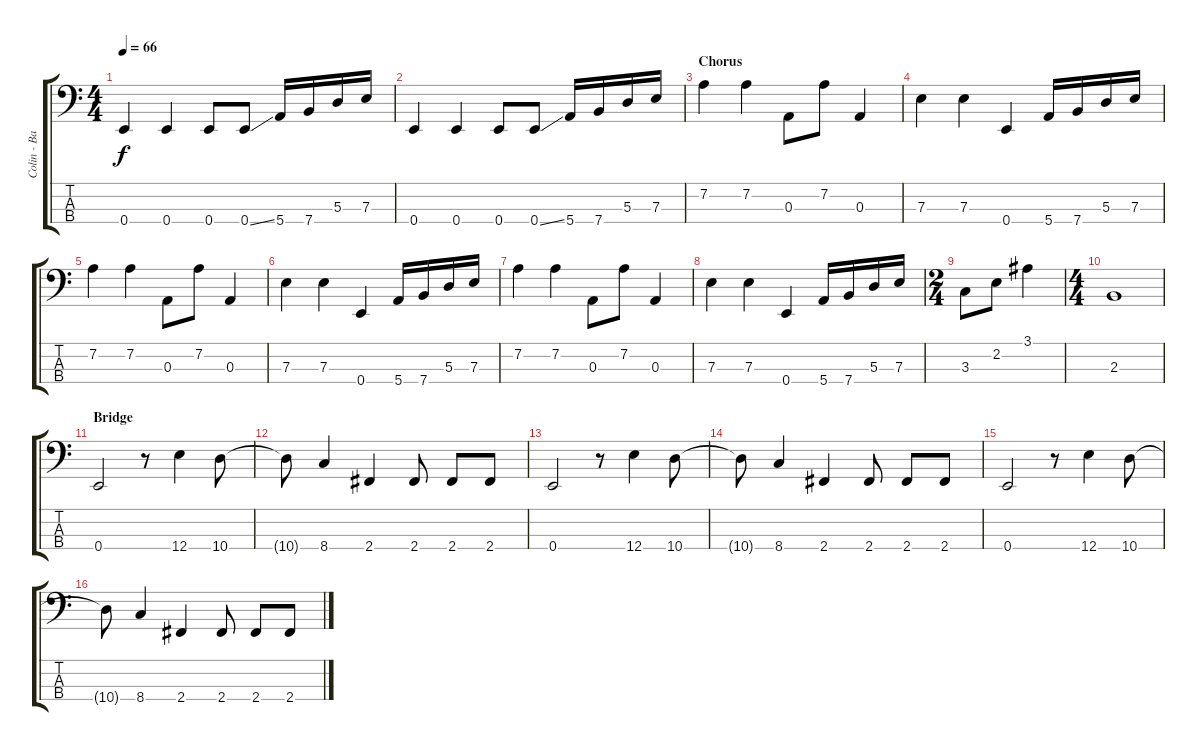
\track ("Colin - Bass" "Colin - Ba") {instrument electricbassfinger}
\staff {score tabs}
\tuning (G2 D2 A1 E1) {hide}
\ts (4 4)
\tempo 66
\clef f4
\ks c
0.4.4{dy f} 0.4.4 0.4.8 0.4{ss}.8 5.4.16 7.4.16 5.3.16 7.3.16 |
0.4.4 0.4.4 0.4.8 0.4{ss}.8 5.4.16 7.4.16 5.3.16 7.3.16 |
\section ("" "Chorus")
7.2.4 7.2.4 0.3.8 7.2.8 0.3.4 |
7.3.4 7.3.4 0.4.4 5.4.16 7.4.16 5.3.16 7.3.16 |
7.2.4 7.2.4 0.3.8 7.2.8 0.3.4 |
7.3.4 7.3.4 0.4.4 5.4.16 7.4.16 5.3.16 7.3.16 |
7.2.4 7.2.4 0.3.8 7.2.8 0.3.4 |
7.3.4 7.3.4 0.4.4 5.4.16 7.4.16 5.3.16 7.3.16 |
\ts (2 4)
3.3.8 2.2.8 3.1.4 |
\ts (4 4)
2.3.1 |
\section ("" "Bridge")
0.4.2 r.8 12.4.4 10.4.8 |
10.4{t}.8 8.4.4 2.4.4 2.4.8 2.4.8 2.4.8 |
0.4.2 r.8 12.4.4 10.4.8 |
10.4{t}.8 8.4.4 2.4.4 2.4.8 2.4.8 2.4.8 |
0.4.2 r.8 12.4.4 10.4.8 |
10.4{t}.8 8.4.4 2.4.4 2.4.8 2.4.8 2.4.8
